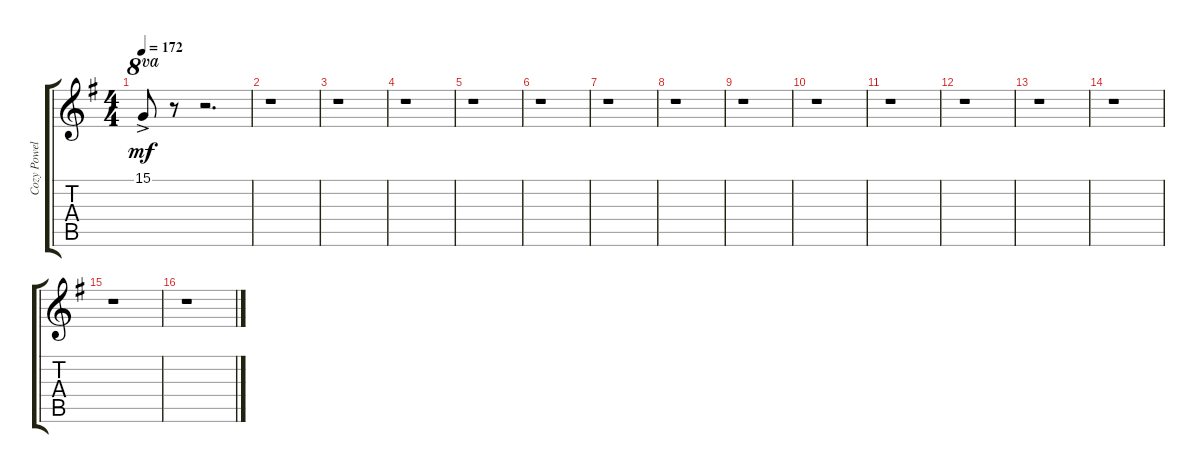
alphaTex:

\track ("Cozy Powell Cymbal" "Cozy Powel") {instrument telephonering}
\staff {score tabs}
\tuning (E4 B3 G3 D3 A2 E2) {hide}
\ts (4 4)
\tempo 172
\clef g2
\ks g
15.1{ac}.8{ot 8va dy mf} r.8 r.2{d} |
r.1 |
r.1 |
r.1 |
r.1 |
r.1 |
r.1 |
r.1 |
r.1 |
r.1 |
r.1 |
r.1 |
r.1 |
r.1 |
r.1 |
r.1
